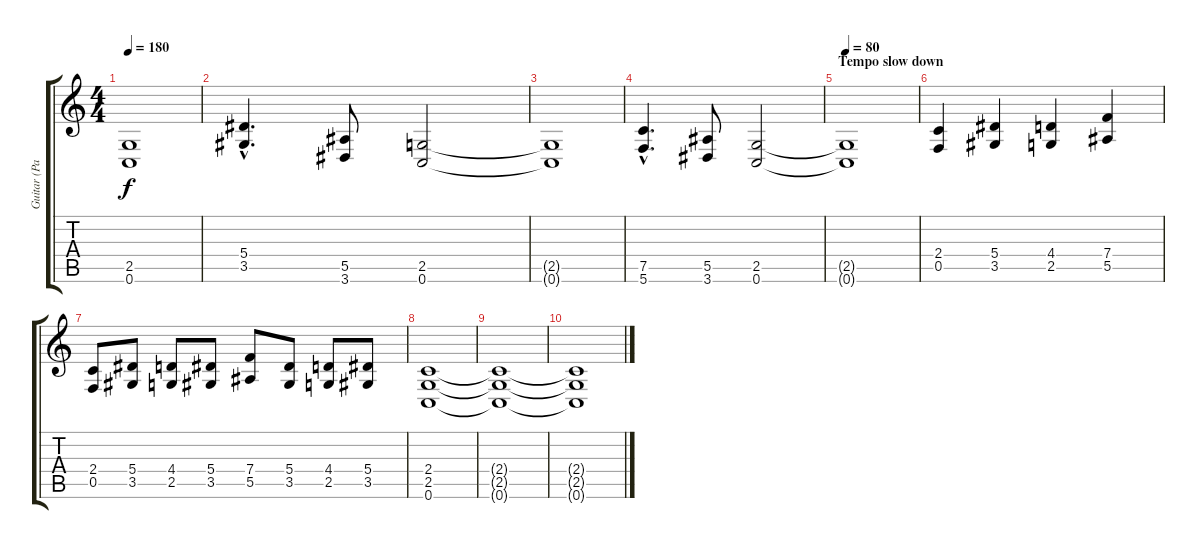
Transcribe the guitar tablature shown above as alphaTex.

\track ("Guitar (Paul)" "Guitar (Pa") {instrument distortionguitar}
\staff {score tabs}
\tuning (C4 G3 Eb3 Bb2 F2 C2) {hide}
\ts (4 4)
\tempo 180
\clef g2
\ks c
(2.5{t} 0.6{t}).1{dy f} |
(5.4{hac} 3.5{hac}).4{d} (5.5 3.6).8 (2.5 0.6).2 |
(2.5{t} 0.6{t}).1 |
(7.5{hac} 5.6{hac}).4{d} (5.5 3.6).8 (2.5 0.6).2 |
\section ("" "Tempo slow down")
\tempo 80
(2.5{t} 0.6{t}).1 |
(2.4 0.5).4 (5.4 3.5).4 (4.4 2.5).4 (7.4 5.5).4 |
(2.4 0.5).8 (5.4 3.5).8 (4.4 2.5).8 (5.4 3.5).8 (7.4 5.5).8 (5.4 3.5).8 (4.4 2.5).8 (5.4 3.5).8 |
(2.4 2.5 0.6).1{volume 0} |
(2.4{t} 2.5{t} 0.6{t}).1 |
(2.4{t} 2.5{t} 0.6{t}).1
